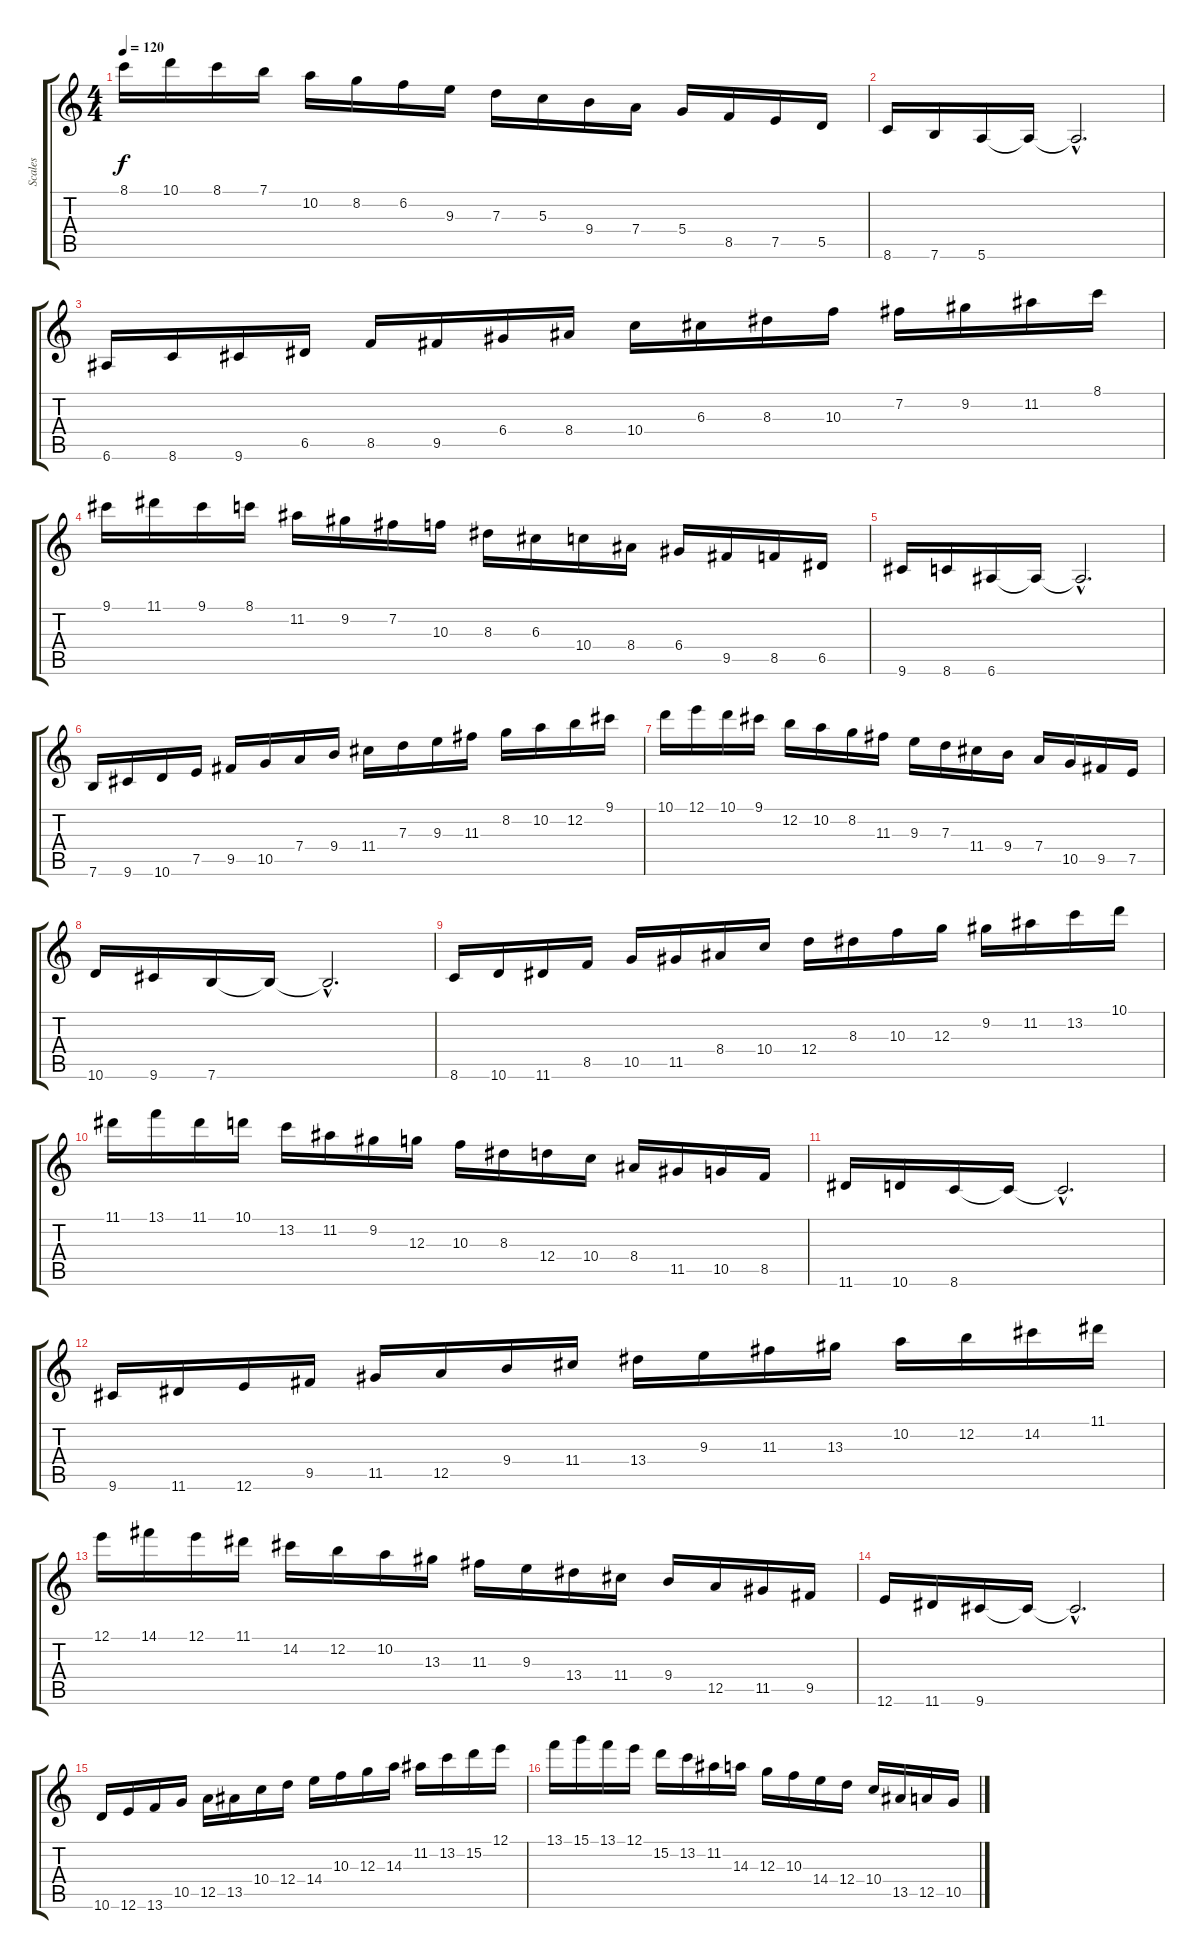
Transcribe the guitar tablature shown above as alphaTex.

\track ("Scales" "Scales") {instrument overdrivenguitar}
\staff {score tabs}
\tuning (E4 B3 G3 D3 A2 E2) {hide}
\ts (4 4)
\tempo 120
\clef g2
\ks c
8.1.16{dy f} 10.1.16 8.1.16 7.1.16 10.2.16 8.2.16 6.2.16 9.3.16 7.3.16 5.3.16 9.4.16 7.4.16 5.4.16 8.5.16 7.5.16 5.5.16 |
8.6.16 7.6.16 5.6.16 5.6{t}.16 5.6{hac t}.2{d} |
6.6.16 8.6.16 9.6.16 6.5.16 8.5.16 9.5.16 6.4.16 8.4.16 10.4.16 6.3.16 8.3.16 10.3.16 7.2.16 9.2.16 11.2.16 8.1.16 |
9.1.16 11.1.16 9.1.16 8.1.16 11.2.16 9.2.16 7.2.16 10.3.16 8.3.16 6.3.16 10.4.16 8.4.16 6.4.16 9.5.16 8.5.16 6.5.16 |
9.6.16 8.6.16 6.6.16 6.6{t}.16 6.6{hac t}.2{d} |
7.6.16 9.6.16 10.6.16 7.5.16 9.5.16 10.5.16 7.4.16 9.4.16 11.4.16 7.3.16 9.3.16 11.3.16 8.2.16 10.2.16 12.2.16 9.1.16 |
10.1.16 12.1.16 10.1.16 9.1.16 12.2.16 10.2.16 8.2.16 11.3.16 9.3.16 7.3.16 11.4.16 9.4.16 7.4.16 10.5.16 9.5.16 7.5.16 |
10.6.16 9.6.16 7.6.16 7.6{t}.16 7.6{hac t}.2{d} |
8.6.16 10.6.16 11.6.16 8.5.16 10.5.16 11.5.16 8.4.16 10.4.16 12.4.16 8.3.16 10.3.16 12.3.16 9.2.16 11.2.16 13.2.16 10.1.16 |
11.1.16 13.1.16 11.1.16 10.1.16 13.2.16 11.2.16 9.2.16 12.3.16 10.3.16 8.3.16 12.4.16 10.4.16 8.4.16 11.5.16 10.5.16 8.5.16 |
11.6.16 10.6.16 8.6.16 8.6{t}.16 8.6{hac t}.2{d} |
9.6.16 11.6.16 12.6.16 9.5.16 11.5.16 12.5.16 9.4.16 11.4.16 13.4.16 9.3.16 11.3.16 13.3.16 10.2.16 12.2.16 14.2.16 11.1.16 |
12.1.16 14.1.16 12.1.16 11.1.16 14.2.16 12.2.16 10.2.16 13.3.16 11.3.16 9.3.16 13.4.16 11.4.16 9.4.16 12.5.16 11.5.16 9.5.16 |
12.6.16 11.6.16 9.6.16 9.6{t}.16 9.6{hac t}.2{d} |
10.6.16 12.6.16 13.6.16 10.5.16 12.5.16 13.5.16 10.4.16 12.4.16 14.4.16 10.3.16 12.3.16 14.3.16 11.2.16 13.2.16 15.2.16 12.1.16 |
13.1.16 15.1.16 13.1.16 12.1.16 15.2.16 13.2.16 11.2.16 14.3.16 12.3.16 10.3.16 14.4.16 12.4.16 10.4.16 13.5.16 12.5.16 10.5.16
